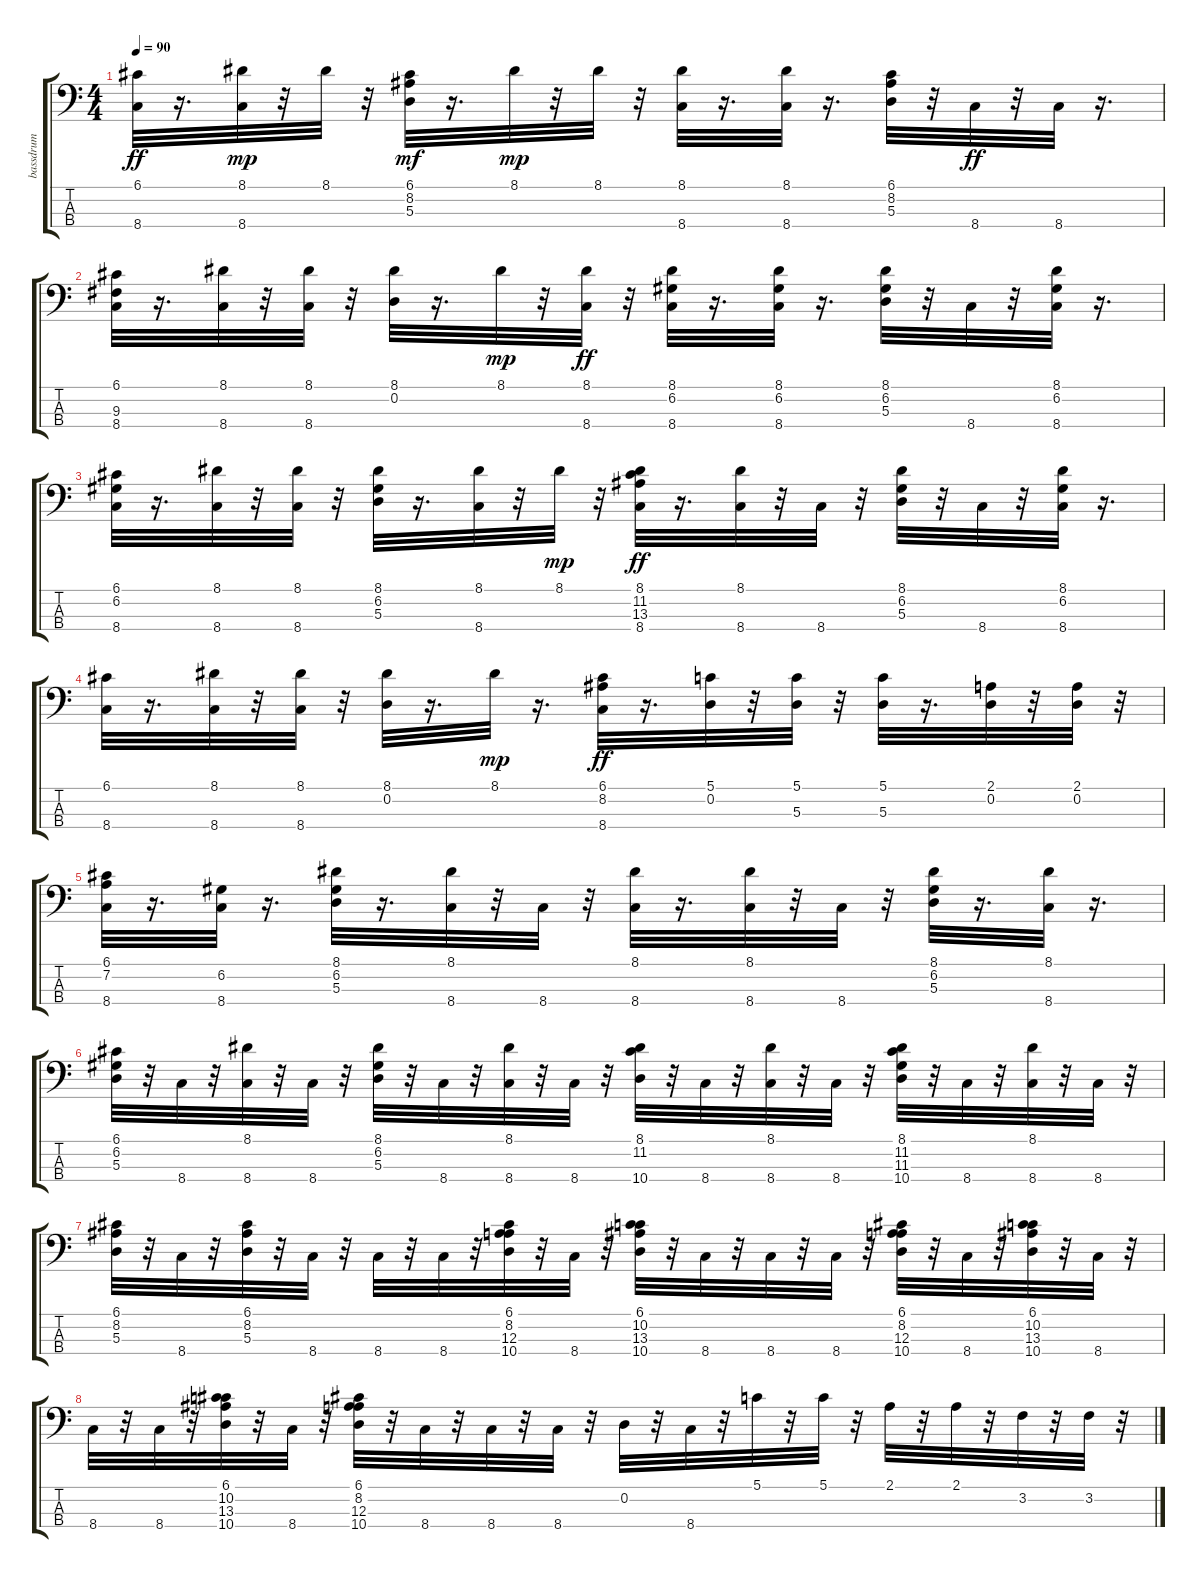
\track ("bassdrum" "bassdrum") {instrument distortionguitar}
\staff {score tabs}
\tuning (G2 D2 A1 E1) {hide}
\ts (4 4)
\tempo 90
\clef f4
\ks c
(6.1 8.4).32{dy ff} r.16{d} (8.1 8.4).32{dy mp} r.32 8.1.32 r.32 (6.1 8.2 5.3).32{dy mf} r.16{d} 8.1.32{dy mp} r.32 8.1.32 r.32 (8.1 8.4).32 r.16{d} (8.1 8.4).32 r.16{d} (6.1 8.2 5.3).32 r.32 8.4.32{dy ff} r.32 8.4.32 r.16{d} |
(6.1 9.3 8.4).32 r.16{d} (8.1 8.4).32 r.32 (8.1 8.4).32 r.32 (8.1 0.2).32 r.16{d} 8.1.32{dy mp} r.32 (8.1 8.4).32{dy ff} r.32 (8.1 6.2 8.4).32 r.16{d} (8.1 6.2 8.4).32 r.16{d} (8.1 6.2 5.3).32 r.32 8.4.32 r.32 (8.1 6.2 8.4).32 r.16{d} |
(6.1 6.2 8.4).32 r.16{d} (8.1 8.4).32 r.32 (8.1 8.4).32 r.32 (8.1 6.2 5.3).32 r.16{d} (8.1 8.4).32 r.32 8.1.32{dy mp} r.32 (8.1 11.2 13.3 8.4).32{dy ff} r.16{d} (8.1 8.4).32 r.32 8.4.32 r.32 (8.1 6.2 5.3).32 r.32 8.4.32 r.32 (8.1 6.2 8.4).32 r.16{d} |
(6.1 8.4).32 r.16{d} (8.1 8.4).32 r.32 (8.1 8.4).32 r.32 (8.1 0.2).32 r.16{d} 8.1.32{dy mp} r.16{d} (6.1 8.2 8.4).32{dy ff} r.16{d} (5.1 0.2).32 r.32 (5.1 5.3).32 r.32 (5.1 5.3).32 r.16{d} (2.1 0.2).32 r.32 (2.1 0.2).32 r.32 |
(6.1 7.2 8.4).32 r.16{d} (6.2 8.4).32 r.16{d} (8.1 6.2 5.3).32 r.16{d} (8.1 8.4).32 r.32 8.4.32 r.32 (8.1 8.4).32 r.16{d} (8.1 8.4).32 r.32 8.4.32 r.32 (8.1 6.2 5.3).32 r.16{d} (8.1 8.4).32 r.16{d} |
(6.1 6.2 5.3).32 r.32 8.4.32 r.32 (8.1 8.4).32 r.32 8.4.32 r.32 (8.1 6.2 5.3).32 r.32 8.4.32 r.32 (8.1 8.4).32 r.32 8.4.32 r.32 (8.1 11.2 10.4).32 r.32 8.4.32 r.32 (8.1 8.4).32 r.32 8.4.32 r.32 (8.1 11.2 11.3 10.4).32 r.32 8.4.32 r.32 (8.1 8.4).32 r.32 8.4.32 r.32 |
(6.1 8.2 5.3).32 r.32 8.4.32 r.32 (6.1 8.2 5.3).32 r.32 8.4.32 r.32 8.4.32 r.32 8.4.32 r.32 (6.1 8.2 12.3 10.4).32 r.32 8.4.32 r.32 (6.1 10.2 13.3 10.4).32 r.32 8.4.32 r.32 8.4.32 r.32 8.4.32 r.32 (6.1 8.2 12.3 10.4).32 r.32 8.4.32 r.32 (6.1 10.2 13.3 10.4).32 r.32 8.4.32 r.32 |
8.4.32 r.32 8.4.32 r.32 (6.1 10.2 13.3 10.4).32 r.32 8.4.32 r.32 (6.1 8.2 12.3 10.4).32 r.32 8.4.32 r.32 8.4.32 r.32 8.4.32 r.32 0.2.32 r.32 8.4.32 r.32 5.1.32 r.32 5.1.32 r.32 2.1.32 r.32 2.1.32 r.32 3.2.32 r.32 3.2.32 r.32
